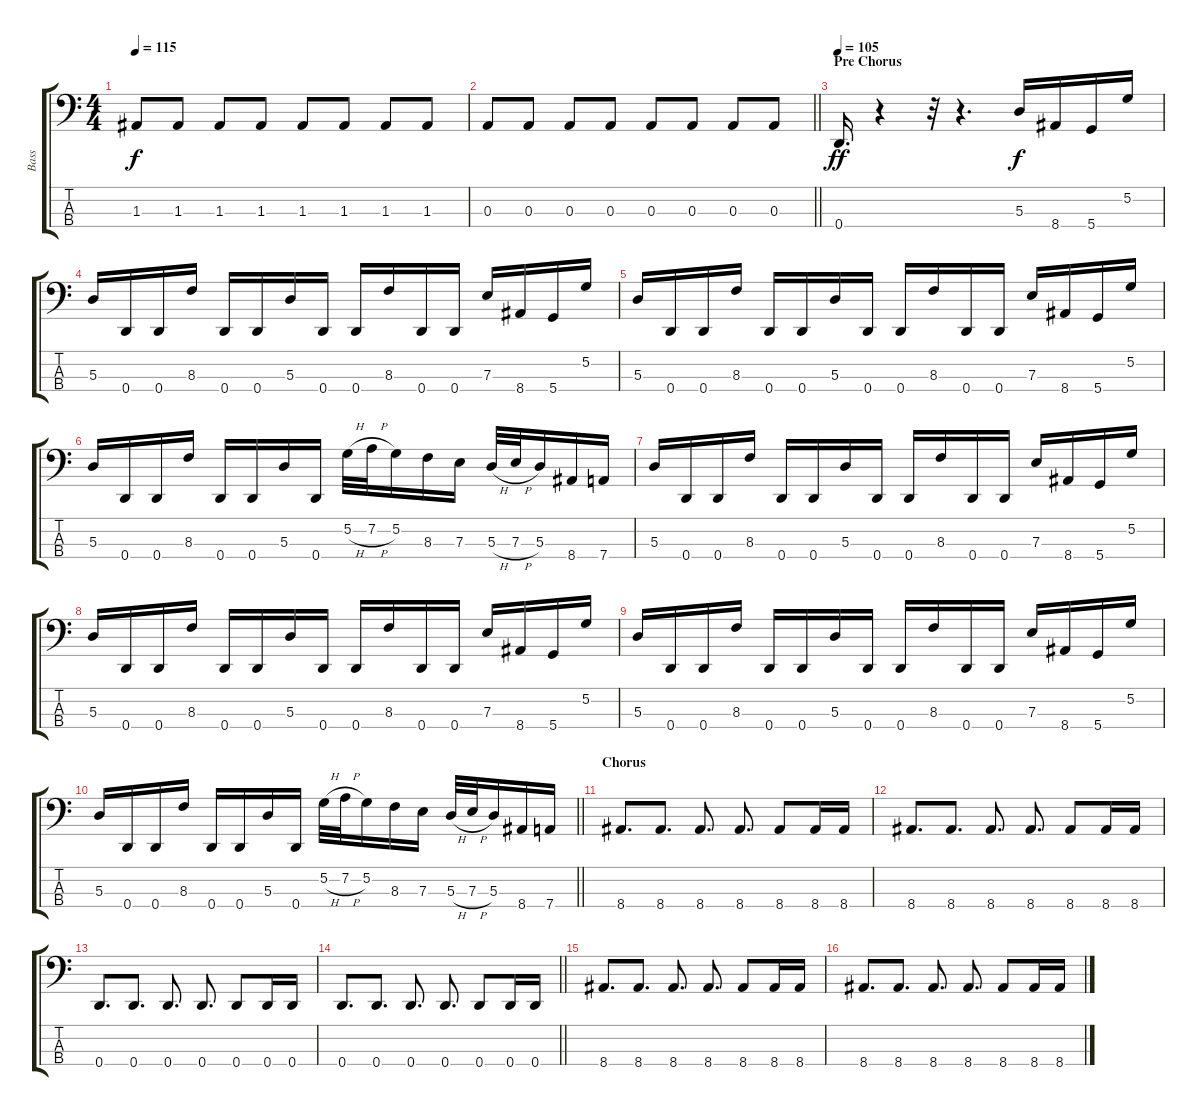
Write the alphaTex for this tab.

\track ("Bass" "Bass") {instrument electricbassfinger}
\staff {score tabs}
\tuning (G2 D2 A1 D1) {hide}
\ts (4 4)
\tempo 115
\clef f4
\ks c
1.3.8{dy f} 1.3.8 1.3.8 1.3.8 1.3.8 1.3.8 1.3.8 1.3.8 |
\barLineRight lightlight
0.3.8 0.3.8 0.3.8 0.3.8 0.3.8 0.3.8 0.3.8 0.3.8 |
\section ("" "Pre Chorus")
\tempo 105
0.4.16{d dy ff} r.4 r.32 r.4{d} 5.3.16{dy f} 8.4.16 5.4.16 5.2.16 |
5.3.16 0.4.16 0.4.16 8.3.16 0.4.16 0.4.16 5.3.16 0.4.16 0.4.16 8.3.16 0.4.16 0.4.16 7.3.16 8.4.16 5.4.16 5.2.16 |
5.3.16 0.4.16 0.4.16 8.3.16 0.4.16 0.4.16 5.3.16 0.4.16 0.4.16 8.3.16 0.4.16 0.4.16 7.3.16 8.4.16 5.4.16 5.2.16 |
5.3.16 0.4.16 0.4.16 8.3.16 0.4.16 0.4.16 5.3.16 0.4.16 5.2{h}.32 7.2{h}.32 5.2.16 8.3.16 7.3.16 5.3{h}.32 7.3{h}.32 5.3.16 8.4.16 7.4.16 |
5.3.16 0.4.16 0.4.16 8.3.16 0.4.16 0.4.16 5.3.16 0.4.16 0.4.16 8.3.16 0.4.16 0.4.16 7.3.16 8.4.16 5.4.16 5.2.16 |
5.3.16 0.4.16 0.4.16 8.3.16 0.4.16 0.4.16 5.3.16 0.4.16 0.4.16 8.3.16 0.4.16 0.4.16 7.3.16 8.4.16 5.4.16 5.2.16 |
5.3.16 0.4.16 0.4.16 8.3.16 0.4.16 0.4.16 5.3.16 0.4.16 0.4.16 8.3.16 0.4.16 0.4.16 7.3.16 8.4.16 5.4.16 5.2.16 |
\barLineRight lightlight
5.3.16 0.4.16 0.4.16 8.3.16 0.4.16 0.4.16 5.3.16 0.4.16 5.2{h}.32 7.2{h}.32 5.2.16 8.3.16 7.3.16 5.3{h}.32 7.3{h}.32 5.3.16 8.4.16 7.4.16 |
\section ("" "Chorus")
8.4.8{d} 8.4.8{d} 8.4.8{d} 8.4.8{d} 8.4.8 8.4.16 8.4.16 |
8.4.8{d} 8.4.8{d} 8.4.8{d} 8.4.8{d} 8.4.8 8.4.16 8.4.16 |
0.4.8{d} 0.4.8{d} 0.4.8{d} 0.4.8{d} 0.4.8 0.4.16 0.4.16 |
\barLineRight lightlight
0.4.8{d} 0.4.8{d} 0.4.8{d} 0.4.8{d} 0.4.8 0.4.16 0.4.16 |
8.4.8{d} 8.4.8{d} 8.4.8{d} 8.4.8{d} 8.4.8 8.4.16 8.4.16 |
8.4.8{d} 8.4.8{d} 8.4.8{d} 8.4.8{d} 8.4.8 8.4.16 8.4.16
